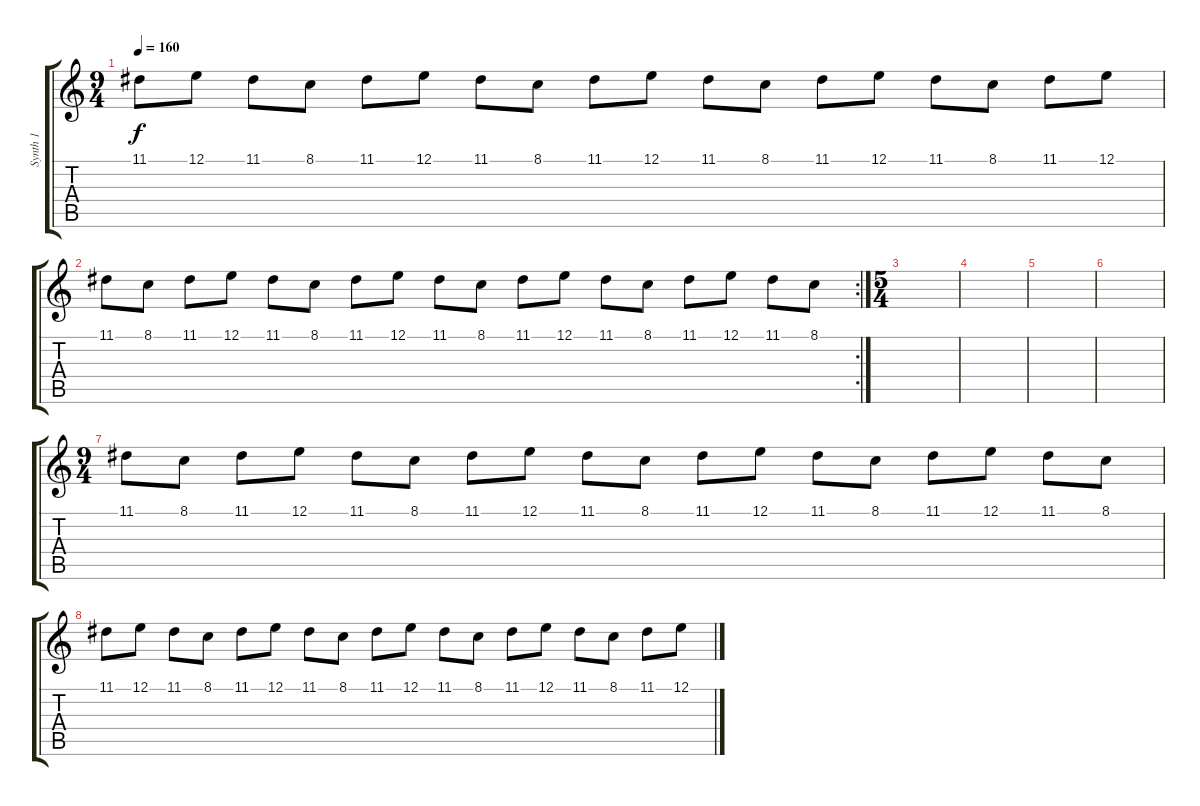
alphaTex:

\track ("Synth 1" "Synth 1") {instrument tremolostrings}
\staff {score tabs}
\tuning (E4 B3 G3 D3 A2 E2) {hide}
\ts (9 4)
\tempo 160
\clef g2
\ks c
11.1.8{dy f} 12.1.8 11.1.8 8.1.8 11.1.8 12.1.8 11.1.8 8.1.8 11.1.8 12.1.8 11.1.8 8.1.8 11.1.8 12.1.8 11.1.8 8.1.8 11.1.8 12.1.8 |
\rc 2
11.1.8 8.1.8 11.1.8 12.1.8 11.1.8 8.1.8 11.1.8 12.1.8 11.1.8 8.1.8 11.1.8 12.1.8 11.1.8 8.1.8 11.1.8 12.1.8 11.1.8 8.1.8 |
\ts (5 4)
|
|
|
|
\ts (9 4)
11.1.8 8.1.8 11.1.8 12.1.8 11.1.8 8.1.8 11.1.8 12.1.8 11.1.8 8.1.8 11.1.8 12.1.8 11.1.8 8.1.8 11.1.8 12.1.8 11.1.8 8.1.8 |
11.1.8 12.1.8 11.1.8 8.1.8 11.1.8 12.1.8 11.1.8 8.1.8 11.1.8 12.1.8 11.1.8 8.1.8 11.1.8 12.1.8 11.1.8 8.1.8 11.1.8 12.1.8
